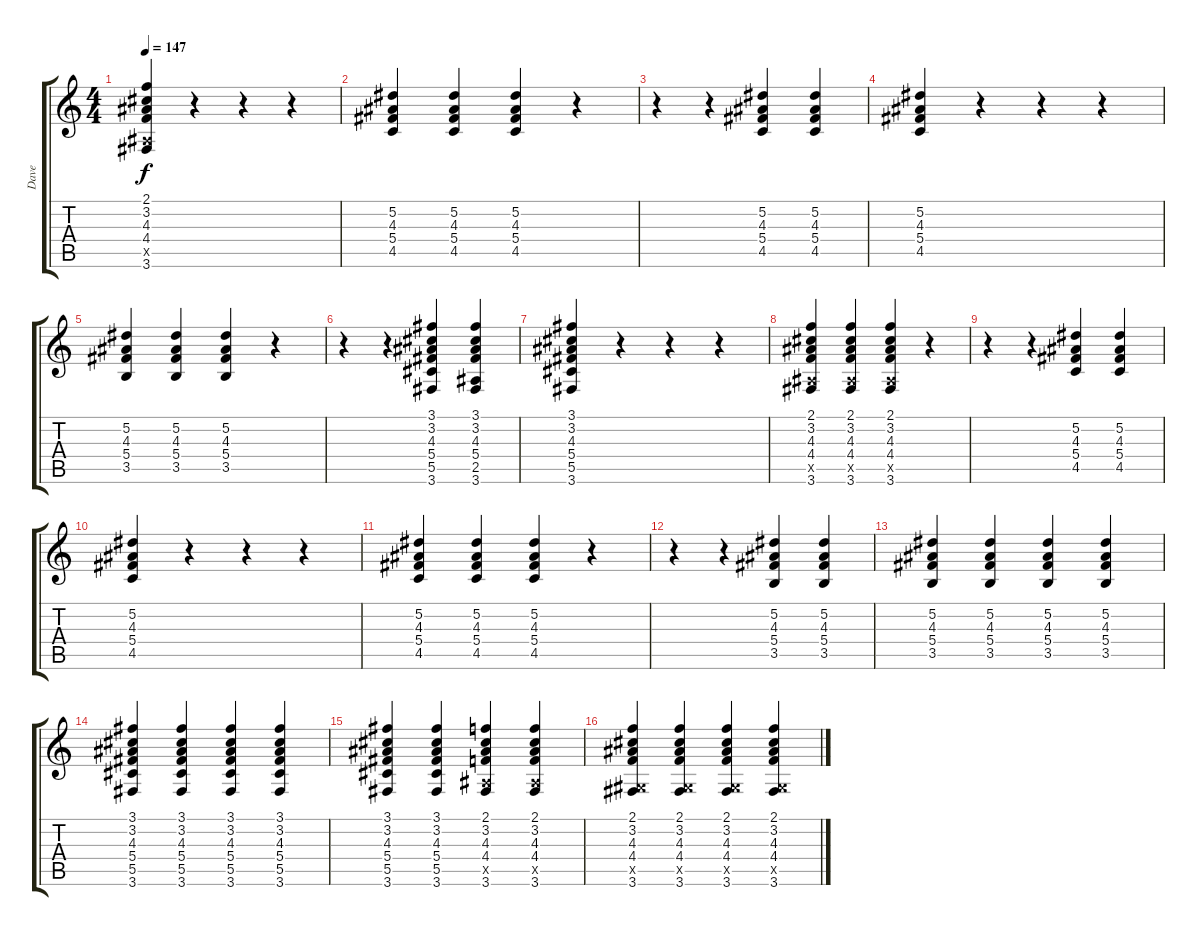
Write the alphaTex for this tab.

\track ("Dave" "Dave") {instrument overdrivenguitar}
\staff {score tabs}
\tuning (Eb4 Bb3 Gb3 Db3 Ab2 Eb2) {hide}
\ts (4 4)
\tempo 147
\clef g2
\ks c
(2.1 3.2 4.3 4.4 2.5{x} 3.6).4{dy f} r.4 r.4 r.4 |
(5.2 4.3 5.4 4.5).4 (5.2 4.3 5.4 4.5).4 (5.2 4.3 5.4 4.5).4 r.4 |
r.4 r.4 (5.2 4.3 5.4 4.5).4 (5.2 4.3 5.4 4.5).4 |
(5.2 4.3 5.4 4.5).4 r.4 r.4 r.4 |
(5.2 4.3 5.4 3.5).4 (5.2 4.3 5.4 3.5).4 (5.2 4.3 5.4 3.5).4 r.4 |
r.4 r.4 (3.1 3.2 4.3 5.4 5.5 3.6).4 (3.1 3.2 4.3 5.4 2.5 3.6).4 |
(3.1 3.2 4.3 5.4 5.5 3.6).4 r.4 r.4 r.4 |
(2.1 3.2 4.3 4.4 2.5{x} 3.6).4 (2.1 3.2 4.3 4.4 2.5{x} 3.6).4 (2.1 3.2 4.3 4.4 2.5{x} 3.6).4 r.4 |
r.4 r.4 (5.2 4.3 5.4 4.5).4 (5.2 4.3 5.4 4.5).4 |
(5.2 4.3 5.4 4.5).4 r.4 r.4 r.4 |
(5.2 4.3 5.4 4.5).4 (5.2 4.3 5.4 4.5).4 (5.2 4.3 5.4 4.5).4 r.4 |
r.4 r.4 (5.2 4.3 5.4 3.5).4 (5.2 4.3 5.4 3.5).4 |
(5.2 4.3 5.4 3.5).4 (5.2 4.3 5.4 3.5).4 (5.2 4.3 5.4 3.5).4 (5.2 4.3 5.4 3.5).4 |
(3.1 3.2 4.3 5.4 5.5 3.6).4 (3.1 3.2 4.3 5.4 5.5 3.6).4 (3.1 3.2 4.3 5.4 5.5 3.6).4 (3.1 3.2 4.3 5.4 5.5 3.6).4 |
(3.1 3.2 4.3 5.4 5.5 3.6).4 (3.1 3.2 4.3 5.4 5.5 3.6).4 (2.1 3.2 4.3 4.4 2.5{x} 3.6).4 (2.1 3.2 4.3 4.4 2.5{x} 3.6).4 |
(2.1 3.2 4.3 4.4 0.5{x} 3.6).4 (2.1 3.2 4.3 4.4 0.5{x} 3.6).4 (2.1 3.2 4.3 4.4 0.5{x} 3.6).4 (2.1 3.2 4.3 4.4 0.5{x} 3.6).4
